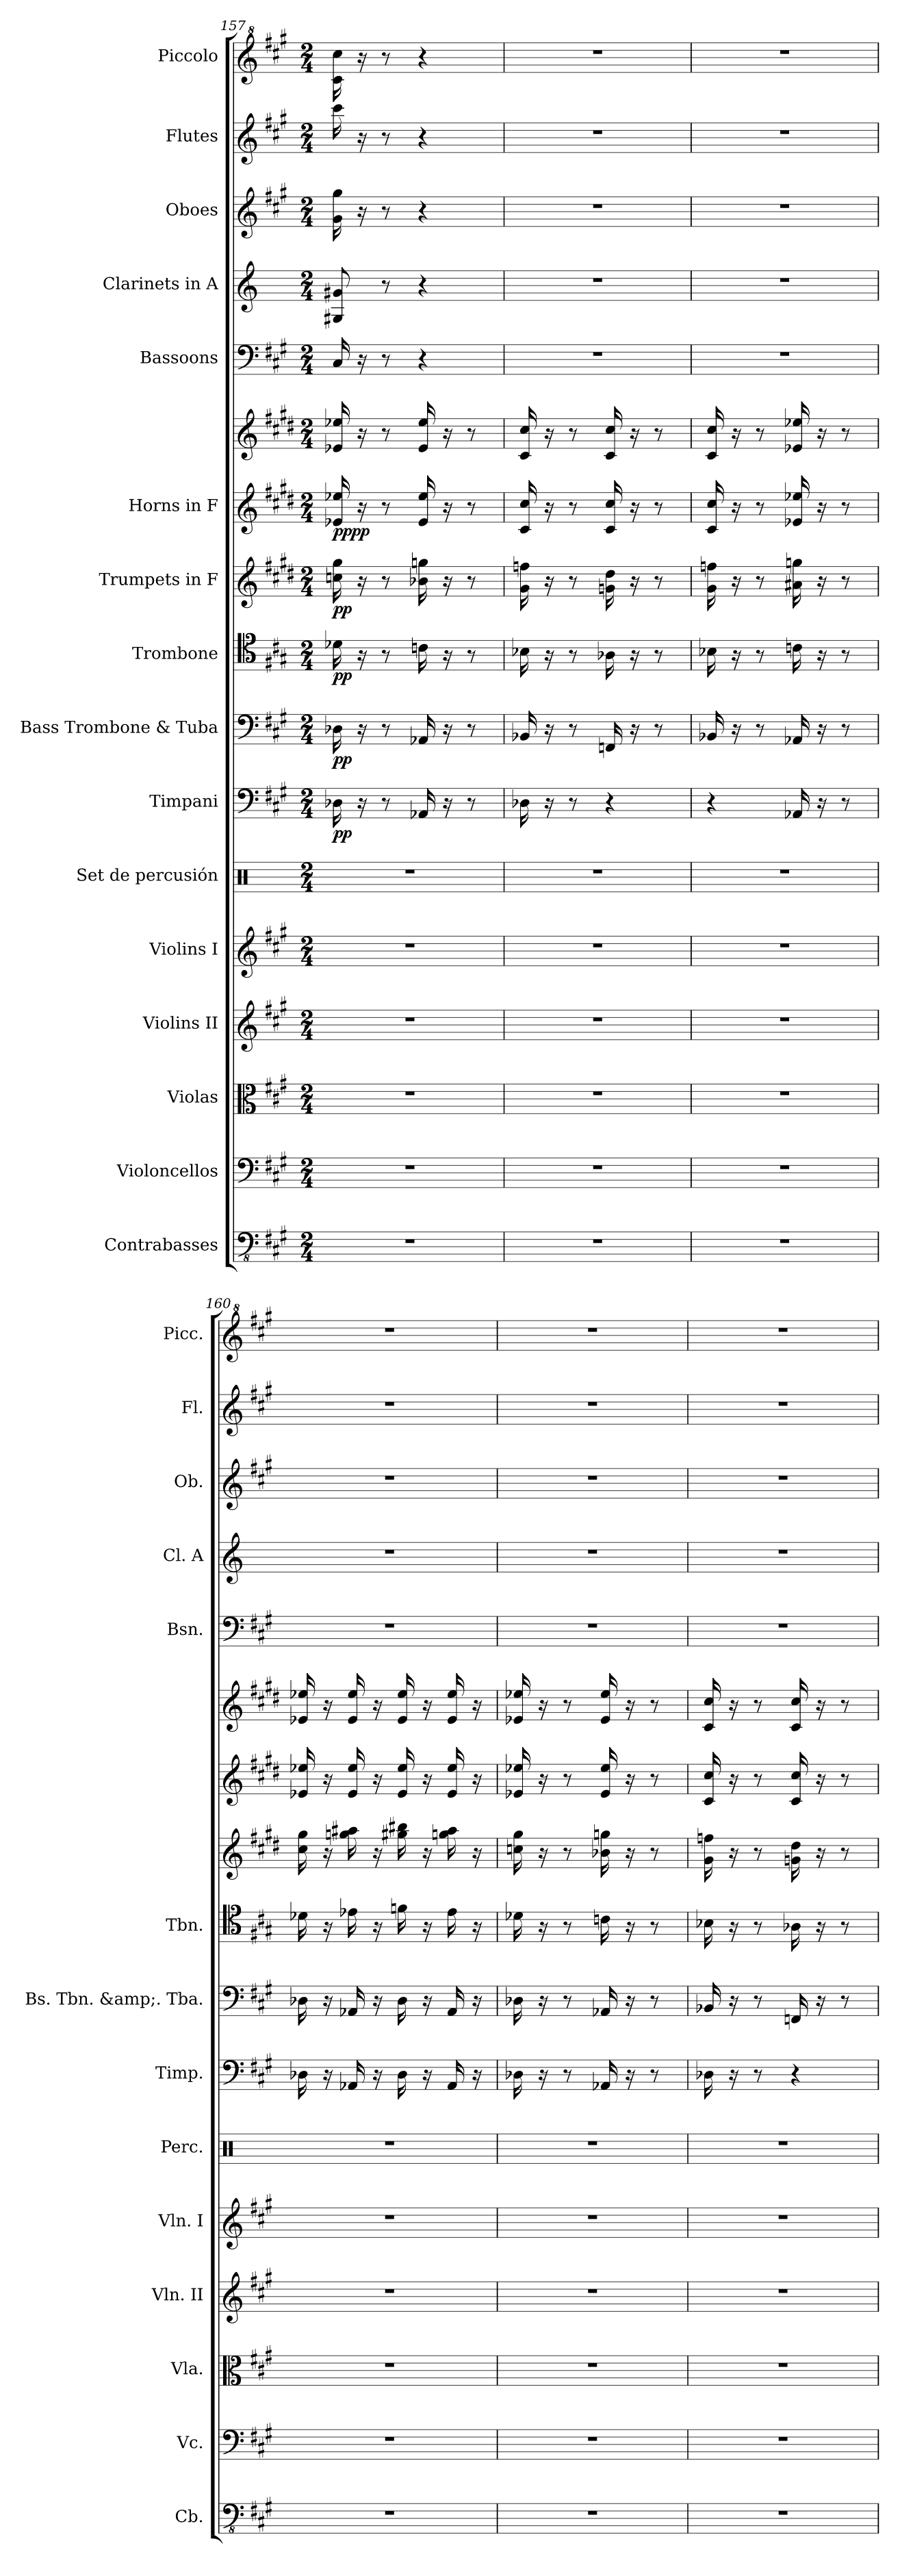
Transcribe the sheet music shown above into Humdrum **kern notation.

**kern	**kern	**kern	**kern	**kern	**kern	**kern	**dynam	**kern	**dynam	**kern	**dynam	**kern	**dynam	**kern	**kern	**dynam	**kern	**kern	**kern	**kern	**kern
*part16	*part15	*part14	*part13	*part12	*part11	*part10	*part10	*part9	*part9	*part8	*part8	*part7	*part7	*part6	*part6	*part6	*part5	*part4	*part3	*part2	*part1
*staff17	*staff16	*staff15	*staff14	*staff13	*staff12	*staff11	*staff11	*staff10	*staff10	*staff9	*staff9	*staff8	*staff8	*staff7	*staff6	*staff6/7	*staff5	*staff4	*staff3	*staff2	*staff1
*I"Contrabasses	*I"Violoncellos	*I"Violas	*I"Violins II	*I"Violins I	*I"Set de percusión	*I"Timpani	*	*I"Bass Trombone &amp; Tuba	*	*I"Trombone	*	*I"Trumpets in F	*	*I"Horns in F	*	*	*I"Bassoons	*I"Clarinets in A	*I"Oboes	*I"Flutes	*I"Piccolo
*I'Cb.	*I'Vc.	*I'Vla.	*I'Vln. II	*I'Vln. I	*I'Perc.	*I'Timp.	*	*I'Bs. Tbn. &amp;. Tba.	*	*I'Tbn.	*	*	*	*	*	*	*I'Bsn.	*I'Cl. A	*I'Ob.	*I'Fl.	*I'Picc.
*clefFv4	*clefF4	*clefC3	*clefG2	*clefG2	*clefX	*clefF4	*	*clefF4	*	*clefC4	*	*clefG2	*	*clefG2	*clefG2	*	*clefF4	*clefG2	*clefG2	*clefG2	*clefG^2
*ITrd7c12	*	*	*	*	*	*	*	*	*	*	*	*ITrd4c7	*	*ITrd4c7	*ITrd4c7	*	*	*ITrd2c3	*	*	*ITrd-7c-12
*k[f#c#g#]	*k[f#c#g#]	*k[f#c#g#]	*k[f#c#g#]	*k[f#c#g#]	*k[]	*k[f#c#g#]	*	*k[f#c#g#]	*	*k[f#c#g#]	*	*k[f#c#g#]	*	*k[f#c#g#]	*k[f#c#g#]	*	*k[f#c#g#]	*k[f#c#g#]	*k[f#c#g#]	*k[f#c#g#]	*k[f#c#g#]
*M2/4	*M2/4	*M2/4	*M2/4	*M2/4	*M2/4	*M2/4	*	*M2/4	*	*M2/4	*	*M2/4	*	*M2/4	*M2/4	*	*M2/4	*M2/4	*M2/4	*M2/4	*M2/4
*MM150	*MM150	*MM150	*MM150	*MM150	*MM150	*MM150	*	*MM150	*	*MM150	*	*MM150	*	*MM150	*MM150	*	*MM150	*MM150	*MM150	*MM150	*MM150
=157	=157	=157	=157	=157	=157	=157	=157	=157	=157	=157	=157	=157	=157	=157	=157	=157	=157	=157	=157	=157	=157
!	!	!	!	!	!	!	!LO:DY:b	!	!LO:DY:b	!	!LO:DY:b	!	!LO:DY:b	!	!	!LO:DY:b=2	!	!	!	!	!
!	!	!	!	!	!	!	!	!	!	!	!	!	!	!	!	!LO:DY:n=1:b	!	!	!	!	!
2r	2r	2r	2r	2r	2r	16D-X\	pp	16D-X\	pp	16d-X\	pp	16fn\ 16cc#\	pp	16A-X/ 16a-X/	16A-X/ 16a-X/	pp pp	16C#/	8E#X/ 8e#X/	16g#\ 16gg#\	16ccc#\	16ccc#\ 16cccc#\
.	.	.	.	.	.	16r	.	16r	.	16r	.	16r	.	16r	16r	.	16r	.	16r	16r	16r
.	.	.	.	.	.	8r	.	8r	.	8r	.	8r	.	8r	8r	.	8r	8r	8r	8r	8r
.	.	.	.	.	.	16AA-X/	.	16AA-X/	.	16cn\	.	16e-X\ 16ccn\	.	16A-/ 16a-/	16A-/ 16a-/	.	4r	4r	4r	4r	4r
.	.	.	.	.	.	16r	.	16r	.	16r	.	16r	.	16r	16r	.	.	.	.	.	.
.	.	.	.	.	.	8r	.	8r	.	8r	.	8r	.	8r	8r	.	.	.	.	.	.
=158	=158	=158	=158	=158	=158	=158	=158	=158	=158	=158	=158	=158	=158	=158	=158	=158	=158	=158	=158	=158	=158
2r	2r	2r	2r	2r	2r	16D-X\	.	16BB-X/	.	16B-X\	.	16c#\ 16b-X\	.	16F#/ 16f#/	16F#/ 16f#/	.	2r	2r	2r	2r	2r
.	.	.	.	.	.	16r	.	16r	.	16r	.	16r	.	16r	16r	.	.	.	.	.	.
.	.	.	.	.	.	8r	.	8r	.	8r	.	8r	.	8r	8r	.	.	.	.	.	.
.	.	.	.	.	.	4r	.	16FFn/	.	16A-X\	.	16cn\ 16g#\	.	16F#/ 16f#/	16F#/ 16f#/	.	.	.	.	.	.
.	.	.	.	.	.	.	.	16r	.	16r	.	16r	.	16r	16r	.	.	.	.	.	.
.	.	.	.	.	.	.	.	8r	.	8r	.	8r	.	8r	8r	.	.	.	.	.	.
!!LO:PB:g=z
=159	=159	=159	=159	=159	=159	=159	=159	=159	=159	=159	=159	=159	=159	=159	=159	=159	=159	=159	=159	=159	=159
2r	2r	2r	2r	2r	2r	4r	.	16BB-X/	.	16B-X\	.	16c#\ 16b-X\	.	16F#/ 16f#/	16F#/ 16f#/	.	2r	2r	2r	2r	2r
.	.	.	.	.	.	.	.	16r	.	16r	.	16r	.	16r	16r	.	.	.	.	.	.
.	.	.	.	.	.	.	.	8r	.	8r	.	8r	.	8r	8r	.	.	.	.	.	.
.	.	.	.	.	.	16AA-X/	.	16AA-X/	.	16cn\	.	16d#X\ 16ccn\	.	16A-X/ 16a-X/	16A-X/ 16a-X/	.	.	.	.	.	.
.	.	.	.	.	.	16r	.	16r	.	16r	.	16r	.	16r	16r	.	.	.	.	.	.
.	.	.	.	.	.	8r	.	8r	.	8r	.	8r	.	8r	8r	.	.	.	.	.	.
=160	=160	=160	=160	=160	=160	=160	=160	=160	=160	=160	=160	=160	=160	=160	=160	=160	=160	=160	=160	=160	=160
2r	2r	2r	2r	2r	2r	16D-X\	.	16D-X\	.	16d-X\	.	16f#\ 16cc#\	.	16A-X/ 16a-X/	16A-X/ 16a-X/	.	2r	2r	2r	2r	2r
.	.	.	.	.	.	16r	.	16r	.	16r	.	16r	.	16r	16r	.	.	.	.	.	.
.	.	.	.	.	.	16AA-X/	.	16AA-X/	.	16e-X\	.	16ccn\ 16dd#X\	.	16A-/ 16a-/	16A-/ 16a-/	.	.	.	.	.	.
.	.	.	.	.	.	16r	.	16r	.	16r	.	16r	.	16r	16r	.	.	.	.	.	.
.	.	.	.	.	.	16D-\	.	16D-\	.	16fn\	.	16cc#X\ 16ee#X\	.	16A-/ 16a-/	16A-/ 16a-/	.	.	.	.	.	.
.	.	.	.	.	.	16r	.	16r	.	16r	.	16r	.	16r	16r	.	.	.	.	.	.
.	.	.	.	.	.	16AA-/	.	16AA-/	.	16e-\	.	16ccn\ 16dd#\	.	16A-/ 16a-/	16A-/ 16a-/	.	.	.	.	.	.
.	.	.	.	.	.	16r	.	16r	.	16r	.	16r	.	16r	16r	.	.	.	.	.	.
=161	=161	=161	=161	=161	=161	=161	=161	=161	=161	=161	=161	=161	=161	=161	=161	=161	=161	=161	=161	=161	=161
2r	2r	2r	2r	2r	2r	16D-X\	.	16D-X\	.	16d-X\	.	16fn\ 16cc#\	.	16A-X/ 16a-X/	16A-X/ 16a-X/	.	2r	2r	2r	2r	2r
.	.	.	.	.	.	16r	.	16r	.	16r	.	16r	.	16r	16r	.	.	.	.	.	.
.	.	.	.	.	.	8r	.	8r	.	8r	.	8r	.	8r	8r	.	.	.	.	.	.
.	.	.	.	.	.	16AA-X/	.	16AA-X/	.	16cn\	.	16e-X\ 16ccn\	.	16A-/ 16a-/	16A-/ 16a-/	.	.	.	.	.	.
.	.	.	.	.	.	16r	.	16r	.	16r	.	16r	.	16r	16r	.	.	.	.	.	.
.	.	.	.	.	.	8r	.	8r	.	8r	.	8r	.	8r	8r	.	.	.	.	.	.
!!LO:PB:g=z
=162	=162	=162	=162	=162	=162	=162	=162	=162	=162	=162	=162	=162	=162	=162	=162	=162	=162	=162	=162	=162	=162
2r	2r	2r	2r	2r	2r	16D-X\	.	16BB-X/	.	16B-X\	.	16c#\ 16b-X\	.	16F#/ 16f#/	16F#/ 16f#/	.	2r	2r	2r	2r	2r
.	.	.	.	.	.	16r	.	16r	.	16r	.	16r	.	16r	16r	.	.	.	.	.	.
.	.	.	.	.	.	8r	.	8r	.	8r	.	8r	.	8r	8r	.	.	.	.	.	.
.	.	.	.	.	.	4r	.	16FFn/	.	16A-X\	.	16cn\ 16g#\	.	16F#/ 16f#/	16F#/ 16f#/	.	.	.	.	.	.
.	.	.	.	.	.	.	.	16r	.	16r	.	16r	.	16r	16r	.	.	.	.	.	.
.	.	.	.	.	.	.	.	8r	.	8r	.	8r	.	8r	8r	.	.	.	.	.	.
=	=	=	=	=	=	=	=	=	=	=	=	=	=	=	=	=	=	=	=	=	=
*-	*-	*-	*-	*-	*-	*-	*-	*-	*-	*-	*-	*-	*-	*-	*-	*-	*-	*-	*-	*-	*-
